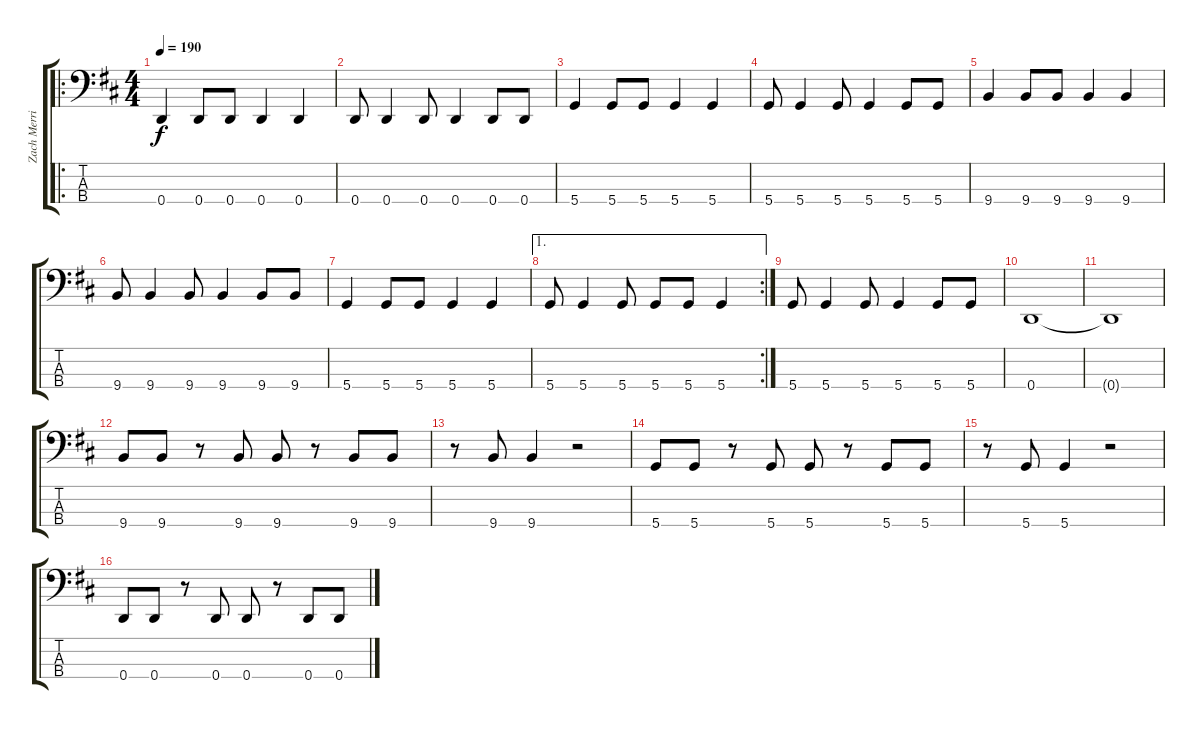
\track ("Zach Merrick" "Zach Merri") {instrument electricbasspick}
\staff {score tabs}
\tuning (G2 D2 A1 D1) {hide}
\ro
\ts (4 4)
\tempo 190
\clef f4
\ks d
0.4.4{dy f} 0.4.8 0.4.8 0.4.4 0.4.4 |
0.4.8 0.4.4 0.4.8 0.4.4 0.4.8 0.4.8 |
5.4.4 5.4.8 5.4.8 5.4.4 5.4.4 |
5.4.8 5.4.4 5.4.8 5.4.4 5.4.8 5.4.8 |
9.4.4 9.4.8 9.4.8 9.4.4 9.4.4 |
9.4.8 9.4.4 9.4.8 9.4.4 9.4.8 9.4.8 |
5.4.4 5.4.8 5.4.8 5.4.4 5.4.4 |
\ae 1
\rc 2
5.4.8 5.4.4 5.4.8 5.4.8 5.4.8 5.4.4 |
5.4.8 5.4.4 5.4.8 5.4.4 5.4.8 5.4.8 |
0.4.1 |
0.4{t}.1 |
9.4.8 9.4.8 r.8 9.4.8 9.4.8 r.8 9.4.8 9.4.8 |
r.8 9.4.8 9.4.4 r.2 |
5.4.8 5.4.8 r.8 5.4.8 5.4.8 r.8 5.4.8 5.4.8 |
r.8 5.4.8 5.4.4 r.2 |
0.4.8 0.4.8 r.8 0.4.8 0.4.8 r.8 0.4.8 0.4.8
